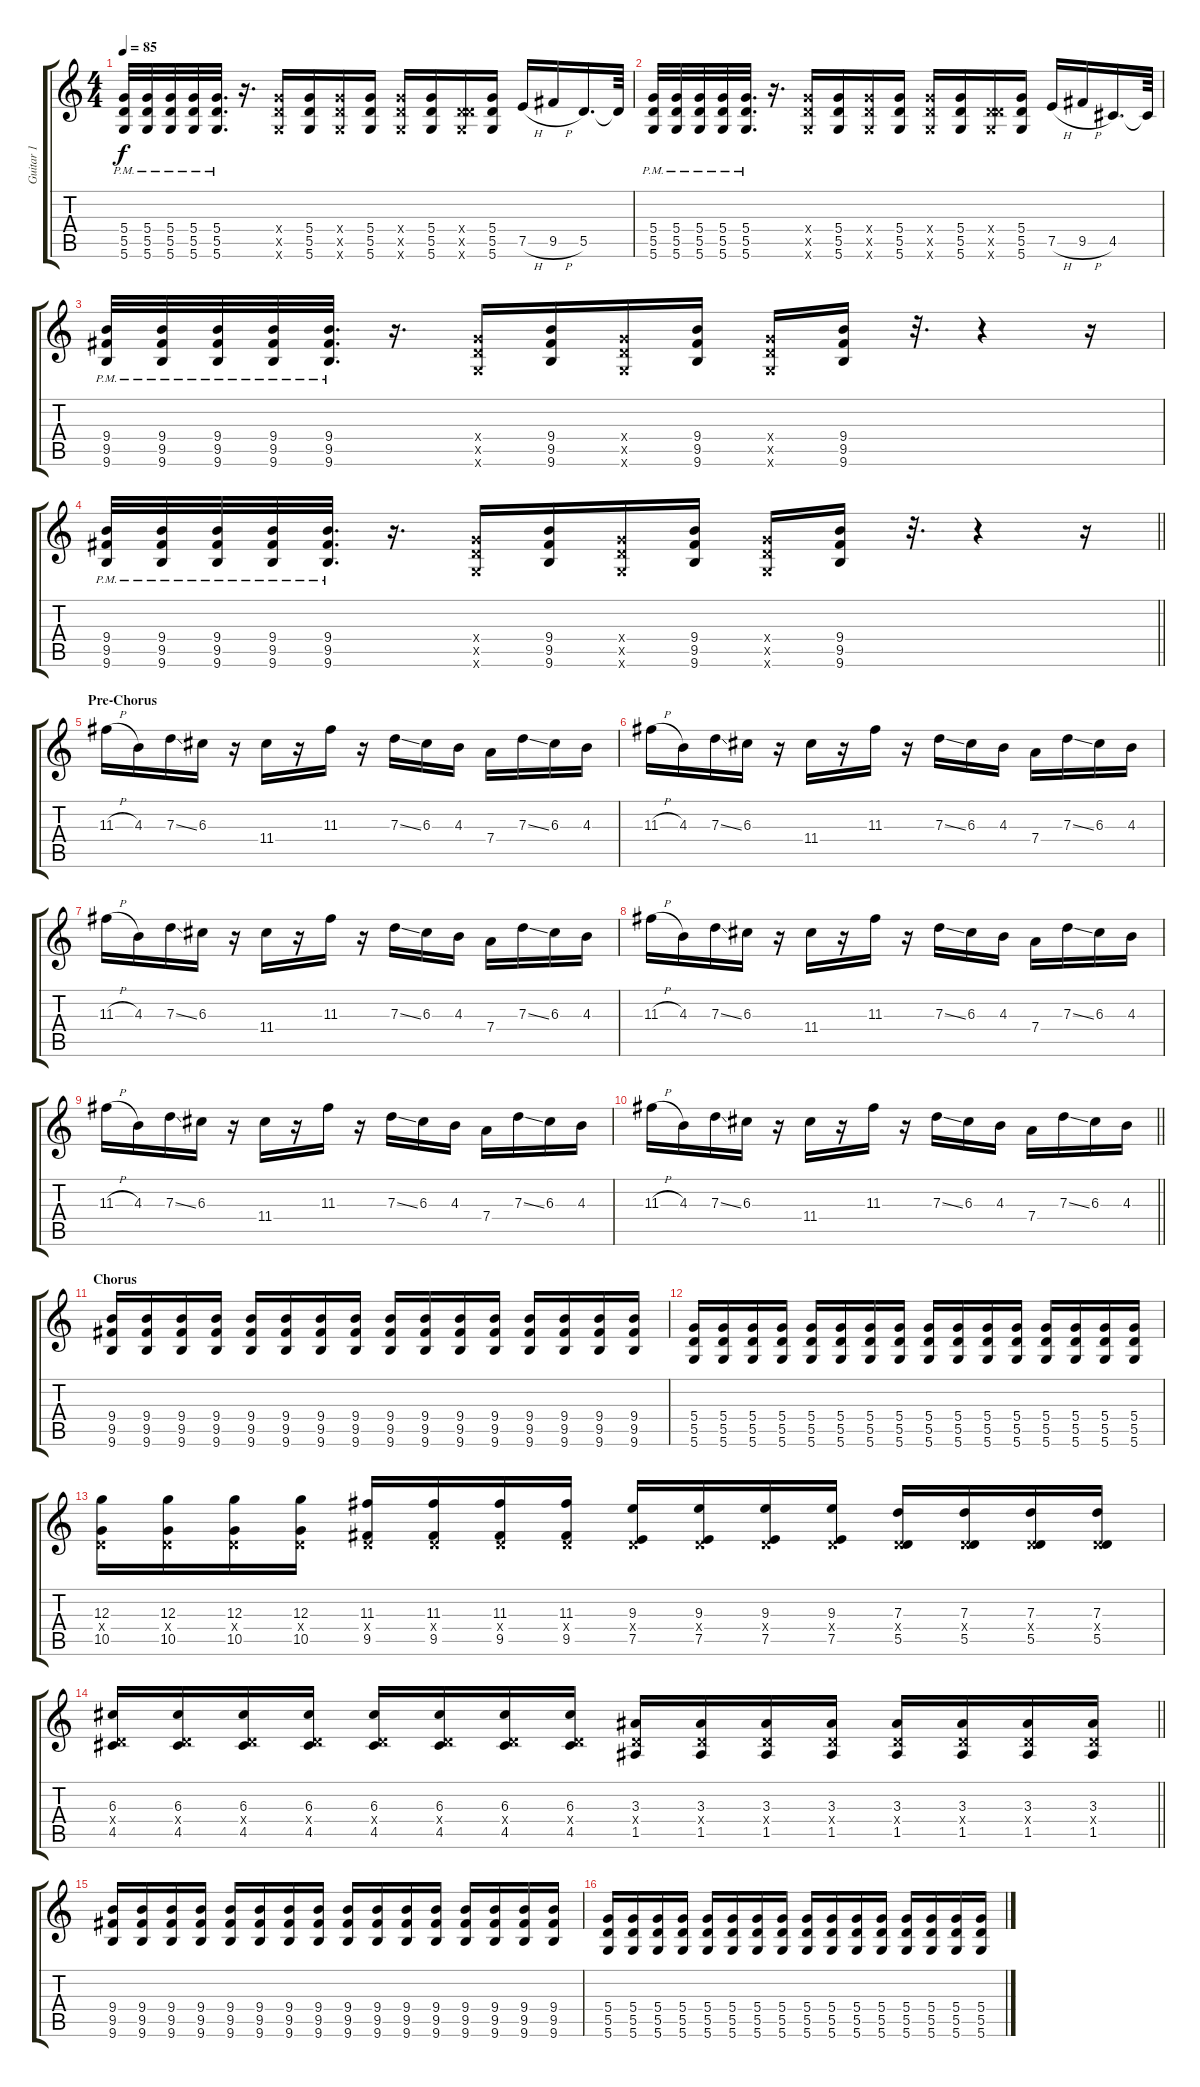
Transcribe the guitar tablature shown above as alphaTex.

\track ("Guitar 1" "Guitar 1") {instrument distortionguitar}
\staff {score tabs}
\tuning (E4 B3 G3 D3 A2 D2) {hide}
\ts (4 4)
\tempo 85
\clef g2
\ks c
(5.4{pm} 5.5{pm} 5.6{pm}).32{dy f} (5.4{pm} 5.5{pm} 5.6{pm}).32 (5.4{pm} 5.5{pm} 5.6{pm}).32 (5.4{pm} 5.5{pm} 5.6{pm}).32 (5.4{pm} 5.5{pm} 5.6{pm}).32{d} r.16{d} (5.4{x} 5.5{x} 5.6{x}).16 (5.4 5.5 5.6).16 (5.4{x} 5.5{x} 5.6{x}).16 (5.4 5.5 5.6).16 (5.4{x} 5.5{x} 5.6{x}).16 (5.4 5.5 5.6).16 (0.4{x} 5.5{x} 5.6{x}).16 (5.4 5.5 5.6).16 7.5{h}.16 9.5{h}.16 5.5.16{d} 5.5{t}.64 |
(5.4{pm} 5.5{pm} 5.6{pm}).32 (5.4{pm} 5.5{pm} 5.6{pm}).32 (5.4{pm} 5.5{pm} 5.6{pm}).32 (5.4{pm} 5.5{pm} 5.6{pm}).32 (5.4{pm} 5.5{pm} 5.6{pm}).32{d} r.16{d} (5.4{x} 5.5{x} 5.6{x}).16 (5.4 5.5 5.6).16 (5.4{x} 5.5{x} 5.6{x}).16 (5.4 5.5 5.6).16 (5.4{x} 5.5{x} 5.6{x}).16 (5.4 5.5 5.6).16 (0.4{x} 5.5{x} 5.6{x}).16 (5.4 5.5 5.6).16 7.5{h}.16 9.5{h}.16 4.5.16{d} 4.5{t}.64 |
(9.4{pm} 9.5{pm} 9.6{pm}).32 (9.4{pm} 9.5{pm} 9.6{pm}).32 (9.4{pm} 9.5{pm} 9.6{pm}).32 (9.4{pm} 9.5{pm} 9.6{pm}).32 (9.4{pm} 9.5{pm} 9.6{pm}).32{d} r.16{d} (5.4{x} 5.5{x} 5.6{x}).16 (9.4 9.5 9.6).16 (5.4{x} 5.5{x} 5.6{x}).16 (9.4 9.5 9.6).16 (5.4{x} 5.5{x} 5.6{x}).16 (9.4 9.5 9.6).16 r.32{d} r.4 r.16 |
\barLineRight lightlight
(9.4{pm} 9.5{pm} 9.6{pm}).32 (9.4{pm} 9.5{pm} 9.6{pm}).32 (9.4{pm} 9.5{pm} 9.6{pm}).32 (9.4{pm} 9.5{pm} 9.6{pm}).32 (9.4{pm} 9.5{pm} 9.6{pm}).32{d} r.16{d} (5.4{x} 5.5{x} 5.6{x}).16 (9.4 9.5 9.6).16 (5.4{x} 5.5{x} 5.6{x}).16 (9.4 9.5 9.6).16 (5.4{x} 5.5{x} 5.6{x}).16 (9.4 9.5 9.6).16 r.32{d} r.4 r.16 |
\section ("" "Pre-Chorus")
11.3{h}.16 4.3.16 7.3{ss}.16 6.3.16 r.16 11.4.16 r.16 11.3.16 r.16 7.3{ss}.16 6.3.16 4.3.16 7.4.16 7.3{ss}.16 6.3.16 4.3.16 |
11.3{h}.16 4.3.16 7.3{ss}.16 6.3.16 r.16 11.4.16 r.16 11.3.16 r.16 7.3{ss}.16 6.3.16 4.3.16 7.4.16 7.3{ss}.16 6.3.16 4.3.16 |
11.3{h}.16 4.3.16 7.3{ss}.16 6.3.16 r.16 11.4.16 r.16 11.3.16 r.16 7.3{ss}.16 6.3.16 4.3.16 7.4.16 7.3{ss}.16 6.3.16 4.3.16 |
11.3{h}.16 4.3.16 7.3{ss}.16 6.3.16 r.16 11.4.16 r.16 11.3.16 r.16 7.3{ss}.16 6.3.16 4.3.16 7.4.16 7.3{ss}.16 6.3.16 4.3.16 |
11.3{h}.16 4.3.16 7.3{ss}.16 6.3.16 r.16 11.4.16 r.16 11.3.16 r.16 7.3{ss}.16 6.3.16 4.3.16 7.4.16 7.3{ss}.16 6.3.16 4.3.16 |
\barLineRight lightlight
11.3{h}.16 4.3.16 7.3{ss}.16 6.3.16 r.16 11.4.16 r.16 11.3.16 r.16 7.3{ss}.16 6.3.16 4.3.16 7.4.16 7.3{ss}.16 6.3.16 4.3.16 |
\section ("" "Chorus")
(9.4 9.5 9.6).16 (9.4 9.5 9.6).16 (9.4 9.5 9.6).16 (9.4 9.5 9.6).16 (9.4 9.5 9.6).16 (9.4 9.5 9.6).16 (9.4 9.5 9.6).16 (9.4 9.5 9.6).16 (9.4 9.5 9.6).16 (9.4 9.5 9.6).16 (9.4 9.5 9.6).16 (9.4 9.5 9.6).16 (9.4 9.5 9.6).16 (9.4 9.5 9.6).16 (9.4 9.5 9.6).16 (9.4 9.5 9.6).16 |
(5.4 5.5 5.6).16 (5.4 5.5 5.6).16 (5.4 5.5 5.6).16 (5.4 5.5 5.6).16 (5.4 5.5 5.6).16 (5.4 5.5 5.6).16 (5.4 5.5 5.6).16 (5.4 5.5 5.6).16 (5.4 5.5 5.6).16 (5.4 5.5 5.6).16 (5.4 5.5 5.6).16 (5.4 5.5 5.6).16 (5.4 5.5 5.6).16 (5.4 5.5 5.6).16 (5.4 5.5 5.6).16 (5.4 5.5 5.6).16 |
(12.3 0.4{x} 10.5).16 (12.3 0.4{x} 10.5).16 (12.3 0.4{x} 10.5).16 (12.3 0.4{x} 10.5).16 (11.3 0.4{x} 9.5).16 (11.3 0.4{x} 9.5).16 (11.3 0.4{x} 9.5).16 (11.3 0.4{x} 9.5).16 (9.3 0.4{x} 7.5).16 (9.3 0.4{x} 7.5).16 (9.3 0.4{x} 7.5).16 (9.3 0.4{x} 7.5).16 (7.3 0.4{x} 5.5).16 (7.3 0.4{x} 5.5).16 (7.3 0.4{x} 5.5).16 (7.3 0.4{x} 5.5).16 |
\barLineRight lightlight
(6.3 0.4{x} 4.5).16 (6.3 0.4{x} 4.5).16 (6.3 0.4{x} 4.5).16 (6.3 0.4{x} 4.5).16 (6.3 0.4{x} 4.5).16 (6.3 0.4{x} 4.5).16 (6.3 0.4{x} 4.5).16 (6.3 0.4{x} 4.5).16 (3.3 0.4{x} 1.5).16 (3.3 0.4{x} 1.5).16 (3.3 0.4{x} 1.5).16 (3.3 0.4{x} 1.5).16 (3.3 0.4{x} 1.5).16 (3.3 0.4{x} 1.5).16 (3.3 0.4{x} 1.5).16 (3.3 0.4{x} 1.5).16 |
(9.4 9.5 9.6).16 (9.4 9.5 9.6).16 (9.4 9.5 9.6).16 (9.4 9.5 9.6).16 (9.4 9.5 9.6).16 (9.4 9.5 9.6).16 (9.4 9.5 9.6).16 (9.4 9.5 9.6).16 (9.4 9.5 9.6).16 (9.4 9.5 9.6).16 (9.4 9.5 9.6).16 (9.4 9.5 9.6).16 (9.4 9.5 9.6).16 (9.4 9.5 9.6).16 (9.4 9.5 9.6).16 (9.4 9.5 9.6).16 |
(5.4 5.5 5.6).16 (5.4 5.5 5.6).16 (5.4 5.5 5.6).16 (5.4 5.5 5.6).16 (5.4 5.5 5.6).16 (5.4 5.5 5.6).16 (5.4 5.5 5.6).16 (5.4 5.5 5.6).16 (5.4 5.5 5.6).16 (5.4 5.5 5.6).16 (5.4 5.5 5.6).16 (5.4 5.5 5.6).16 (5.4 5.5 5.6).16 (5.4 5.5 5.6).16 (5.4 5.5 5.6).16 (5.4 5.5 5.6).16
